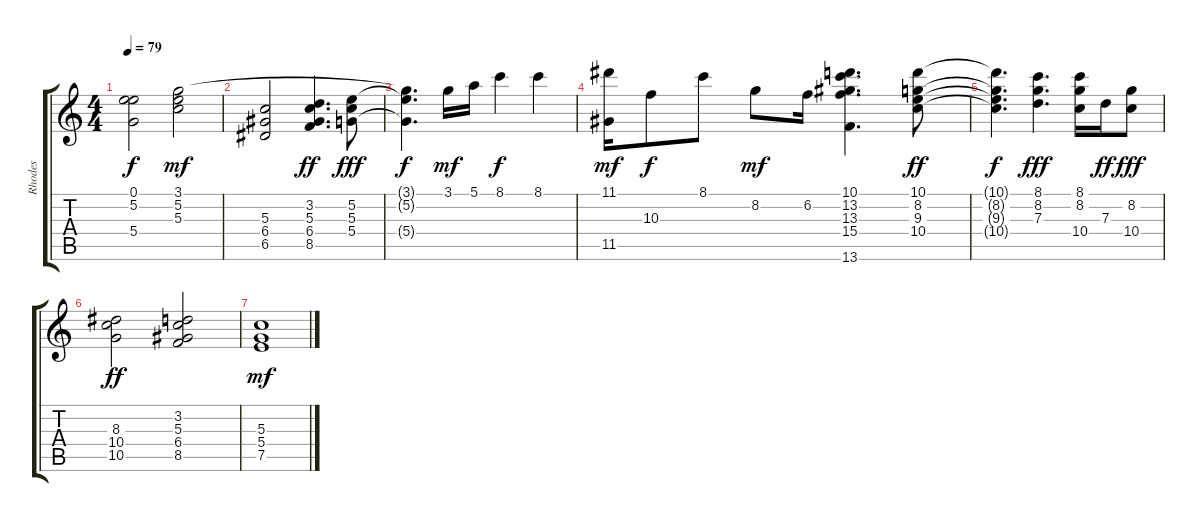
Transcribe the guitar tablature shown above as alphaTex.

\track ("Rhodes" "Rhodes") {instrument electricguitarjazz}
\staff {score tabs}
\tuning (E4 B3 G3 D3 A2 E2) {hide}
\ts (4 4)
\tempo 79
\clef g2
\ks c
(0.1{t} 5.2{t} 5.4{t}).2{dy f} (3.1 5.2 5.3).2{dy mf} |
(5.3 6.4 6.5).2 (3.2 5.3 6.4 8.5).4{d dy ff} (5.2 5.3 5.4).8{dy fff} |
(3.1{t} 5.2{t} 5.4{t}).4{d dy f} 3.1.16{dy mf} 5.1.16 8.1.4{dy f} 8.1.4 |
(11.1 11.5).16{dy mf} 10.3.8{dy f} 8.1.8 8.2.8{dy mf} 6.2.16 (10.1 13.2 13.3 15.4 13.6).4{d} (10.1 8.2 9.3 10.4).8{dy ff} |
(10.1{t} 8.2{t} 9.3{t} 10.4{t}).4{d dy f} (8.1 8.2 7.3).4{d dy fff} (8.1 8.2 10.4).16 7.3.16{dy ff} (8.2 10.4).8{dy fff} |
(8.3 10.4 10.5).2{dy ff} (3.2 5.3 6.4 8.5).2 |
(5.3 5.4 7.5).1{dy mf}
